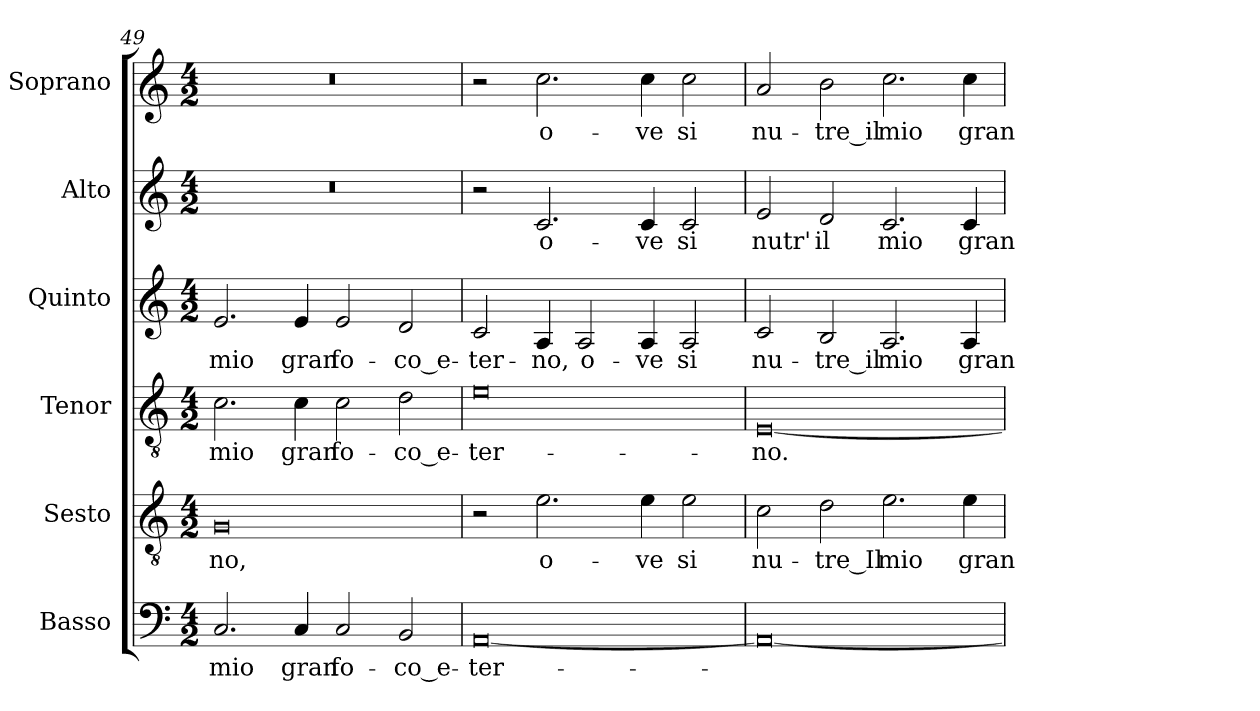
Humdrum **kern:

**kern	**text	**kern	**text	**kern	**text	**kern	**text	**kern	**text	**kern	**text
*part6	*part6	*part5	*part5	*part4	*part4	*part3	*part3	*part2	*part2	*part1	*part1
*staff6	*staff6	*staff5	*staff5	*staff4	*staff4	*staff3	*staff3	*staff2	*staff2	*staff1	*staff1
*I"Basso	*	*I"Sesto	*	*I"Tenor	*	*I"Quinto	*	*I"Alto	*	*I"Soprano	*
*	*	*I'T.	*	*I'T.	*	*	*	*I'A.	*	*I'Sop.	*
*clefF4	*	*clefGv2	*	*clefGv2	*	*clefG2	*	*clefG2	*	*clefG2	*
*	*	*ITrd7c12	*	*ITrd7c12	*	*	*	*	*	*	*
*k[]	*	*k[]	*	*k[]	*	*k[]	*	*k[]	*	*k[]	*
*C:	*	*C:	*	*C:	*	*C:	*	*C:	*	*C:	*
*M4/2	*	*M4/2	*	*M4/2	*	*M4/2	*	*M4/2	*	*M4/2	*
=49	=49	=49	=49	=49	=49	=49	=49	=49	=49	=49	=49
!	!LO:LY:b:color=#000000	!	!	!	!	!	!	!	!	!	!
!	!	!	!LO:LY:b:color=#000000	!	!	!	!	!	!	!	!
!	!	!	!	!	!LO:LY:b:color=#000000	!	!	!	!	!	!
!	!	!	!	!	!	!	!LO:LY:b:color=#000000	!LO:N:vis=1	!	!LO:N:vis=1	!
2.Ci/	mio	0GGi	-no,	2.Ci\	mio	2.ei/	mio	0r	.	0r	.
!	!LO:LY:b:color=#000000	!	!	!	!	!	!	!	!	!	!
!	!	!	!	!	!LO:LY:b:color=#000000	!	!	!	!	!	!
!	!	!	!	!	!	!	!LO:LY:b:color=#000000	!	!	!	!
4Ci/	gran	.	.	4Ci\	gran	4ei/	gran	.	.	.	.
!	!LO:LY:b:color=#000000	!	!	!	!	!	!	!	!	!	!
!	!	!	!	!	!LO:LY:b:color=#000000	!	!	!	!	!	!
!	!	!	!	!	!	!	!LO:LY:b:color=#000000	!	!	!	!
2Ci/	fo-	.	.	2Ci\	fo-	2ei/	fo-	.	.	.	.
!	!LO:LY:b:color=#000000	!	!	!	!	!	!	!	!	!	!
!	!	!	!	!	!LO:LY:b:color=#000000	!	!	!	!	!	!
!	!	!	!	!	!	!	!LO:LY:b:color=#000000	!	!	!	!
2BBi/	-co_e-	.	.	2Di\	-co_e-	2di/	-co_e-	.	.	.	.
=50	=50	=50	=50	=50	=50	=50	=50	=50	=50	=50	=50
!	!LO:LY:b:color=#000000	!	!	!	!	!	!	!	!	!	!
!	!	!	!	!	!LO:LY:b:color=#000000	!	!	!	!	!	!
!	!	!	!	!	!	!	!LO:LY:b:color=#000000	!	!	!	!
[0AAi	-ter-	2r	.	0Ei	-ter-	2ci/	-ter-	2r	.	2r	.
!	!	!	!LO:LY:b:color=#000000	!	!	!	!	!	!	!	!
!	!	!	!	!	!	!	!LO:LY:b:color=#000000	!	!	!	!
!	!	!	!	!	!	!	!	!	!LO:LY:b:color=#000000	!	!
!	!	!	!	!	!	!	!	!	!	!	!LO:LY:b:color=#000000
.	.	2.Ei\	o-	.	.	4Ai/	-no,	2.ci/	o-	2.cci\	o-
!	!	!	!	!	!	!	!LO:LY:b:color=#000000	!	!	!	!
.	.	.	.	.	.	2Ai/	o-	.	.	.	.
!	!	!	!LO:LY:b:color=#000000	!	!	!	!	!	!	!	!
!	!	!	!	!	!	!	!LO:LY:b:color=#000000	!	!	!	!
!	!	!	!	!	!	!	!	!	!LO:LY:b:color=#000000	!	!
!	!	!	!	!	!	!	!	!	!	!	!LO:LY:b:color=#000000
.	.	4Ei\	-ve	.	.	4Ai/	-ve	4ci/	-ve	4cci\	-ve
!	!	!	!LO:LY:b:color=#000000	!	!	!	!	!	!	!	!
!	!	!	!	!	!	!	!LO:LY:b:color=#000000	!	!	!	!
!	!	!	!	!	!	!	!	!	!LO:LY:b:color=#000000	!	!
!	!	!	!	!	!	!	!	!	!	!	!LO:LY:b:color=#000000
.	.	2Ei\	si	.	.	2Ai/	si	2ci/	si	2cci\	si
=51	=51	=51	=51	=51	=51	=51	=51	=51	=51	=51	=51
!	!	!	!LO:LY:b:color=#000000	!	!	!	!	!	!	!	!
!	!	!	!	!	!LO:LY:b:color=#000000	!	!	!	!	!	!
!	!	!	!	!	!	!	!LO:LY:b:color=#000000	!	!	!	!
!	!	!	!	!	!	!	!	!	!LO:LY:b:color=#000000	!	!
!	!	!	!	!	!	!	!	!	!	!	!LO:LY:b:color=#000000
0AAi_	.	2Ci\	nu-	[0EEi	-no.	2ci/	nu-	2ei/	nutr'	2ai/	nu-
!	!	!	!LO:LY:b:color=#000000	!	!	!	!	!	!	!	!
!	!	!	!	!	!	!	!LO:LY:b:color=#000000	!	!	!	!
!	!	!	!	!	!	!	!	!	!LO:LY:b:color=#000000	!	!
!	!	!	!	!	!	!	!	!	!	!	!LO:LY:b:color=#000000
.	.	2Di\	-tre_Il	.	.	2Bi/	-tre_il	2di/	il	2bi\	-tre_il
!	!	!	!LO:LY:b:color=#000000	!	!	!	!	!	!	!	!
!	!	!	!	!	!	!	!LO:LY:b:color=#000000	!	!	!	!
!	!	!	!	!	!	!	!	!	!LO:LY:b:color=#000000	!	!
!	!	!	!	!	!	!	!	!	!	!	!LO:LY:b:color=#000000
.	.	2.Ei\	mio	.	.	2.Ai/	mio	2.ci/	mio	2.cci\	mio
!	!	!	!LO:LY:b:color=#000000	!	!	!	!	!	!	!	!
!	!	!	!	!	!	!	!LO:LY:b:color=#000000	!	!	!	!
!	!	!	!	!	!	!	!	!	!LO:LY:b:color=#000000	!	!
!	!	!	!	!	!	!	!	!	!	!	!LO:LY:b:color=#000000
.	.	4Ei\	gran	.	.	4Ai/	gran	4ci/	gran	4cci\	gran
=	=	=	=	=	=	=	=	=	=	=	=
*-	*-	*-	*-	*-	*-	*-	*-	*-	*-	*-	*-
